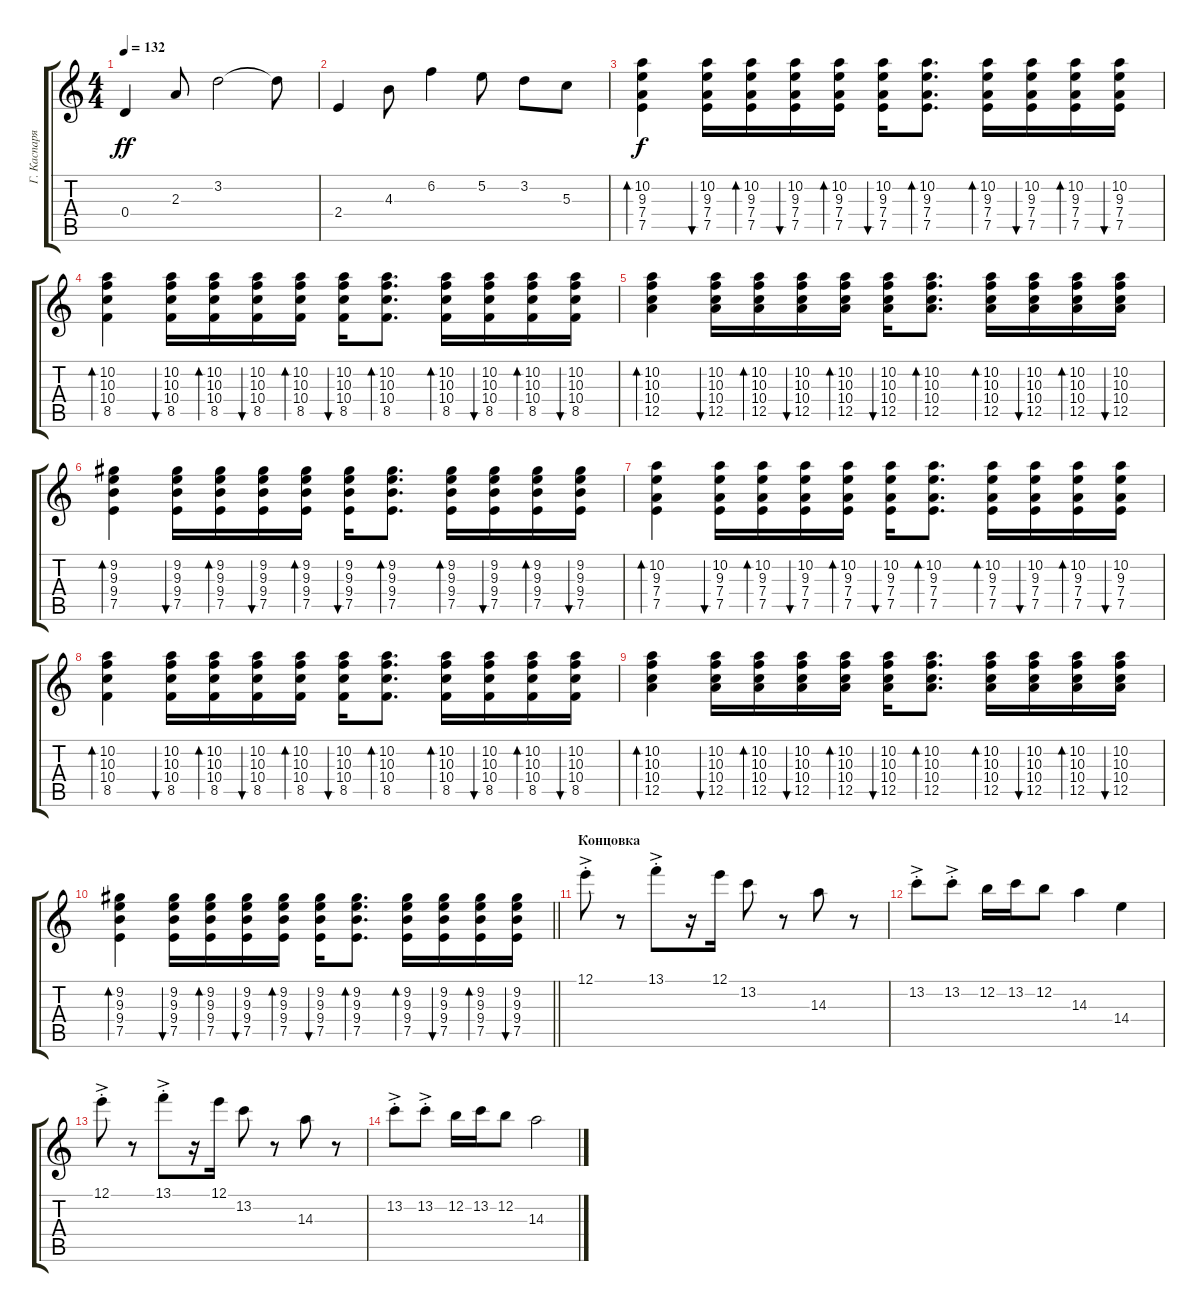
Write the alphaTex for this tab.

\track ("Г. Каспарян" "Г. Каспаря") {instrument overdrivenguitar}
\staff {score tabs}
\tuning (E4 B3 G3 D3 A2 E2) {hide}
\ts (4 4)
\tempo 132
\clef g2
\ks c
0.4.4{dy ff} 2.3.8 3.2.2 3.2{t}.8 |
2.4.4 4.3.8 6.2.4 5.2.8 3.2.8 5.3.8 |
(10.2 9.3 7.4 7.5).4{bd 60 dy f} (10.2 9.3 7.4 7.5).16{bu 30} (10.2 9.3 7.4 7.5).16{bd 30} (10.2 9.3 7.4 7.5).16{bu 30} (10.2 9.3 7.4 7.5).16{bd 30} (10.2 9.3 7.4 7.5).16{bu 30} (10.2 9.3 7.4 7.5).8{d bd 30} (10.2 9.3 7.4 7.5).16{bd 30} (10.2 9.3 7.4 7.5).16{bu 30} (10.2 9.3 7.4 7.5).16{bd 30} (10.2 9.3 7.4 7.5).16{bu 30} |
(10.2 10.3 10.4 8.5).4{bd 60} (10.2 10.3 10.4 8.5).16{bu 30} (10.2 10.3 10.4 8.5).16{bd 30} (10.2 10.3 10.4 8.5).16{bu 30} (10.2 10.3 10.4 8.5).16{bd 30} (10.2 10.3 10.4 8.5).16{bu 30} (10.2 10.3 10.4 8.5).8{d bd 30} (10.2 10.3 10.4 8.5).16{bd 30} (10.2 10.3 10.4 8.5).16{bu 30} (10.2 10.3 10.4 8.5).16{bd 30} (10.2 10.3 10.4 8.5).16{bu 30} |
(10.2 10.3 10.4 12.5).4{bd 60} (10.2 10.3 10.4 12.5).16{bu 30} (10.2 10.3 10.4 12.5).16{bd 30} (10.2 10.3 10.4 12.5).16{bu 30} (10.2 10.3 10.4 12.5).16{bd 30} (10.2 10.3 10.4 12.5).16{bu 30} (10.2 10.3 10.4 12.5).8{d bd 30} (10.2 10.3 10.4 12.5).16{bd 30} (10.2 10.3 10.4 12.5).16{bu 30} (10.2 10.3 10.4 12.5).16{bd 30} (10.2 10.3 10.4 12.5).16{bu 30} |
(9.2 9.3 9.4 7.5).4{bd 60} (9.2 9.3 9.4 7.5).16{bu 30} (9.2 9.3 9.4 7.5).16{bd 30} (9.2 9.3 9.4 7.5).16{bu 30} (9.2 9.3 9.4 7.5).16{bd 30} (9.2 9.3 9.4 7.5).16{bu 30} (9.2 9.3 9.4 7.5).8{d bd 30} (9.2 9.3 9.4 7.5).16{bd 30} (9.2 9.3 9.4 7.5).16{bu 30} (9.2 9.3 9.4 7.5).16{bd 30} (9.2 9.3 9.4 7.5).16{bu 30} |
(10.2 9.3 7.4 7.5).4{bd 60} (10.2 9.3 7.4 7.5).16{bu 30} (10.2 9.3 7.4 7.5).16{bd 30} (10.2 9.3 7.4 7.5).16{bu 30} (10.2 9.3 7.4 7.5).16{bd 30} (10.2 9.3 7.4 7.5).16{bu 30} (10.2 9.3 7.4 7.5).8{d bd 30} (10.2 9.3 7.4 7.5).16{bd 30} (10.2 9.3 7.4 7.5).16{bu 30} (10.2 9.3 7.4 7.5).16{bd 30} (10.2 9.3 7.4 7.5).16{bu 30} |
(10.2 10.3 10.4 8.5).4{bd 60} (10.2 10.3 10.4 8.5).16{bu 30} (10.2 10.3 10.4 8.5).16{bd 30} (10.2 10.3 10.4 8.5).16{bu 30} (10.2 10.3 10.4 8.5).16{bd 30} (10.2 10.3 10.4 8.5).16{bu 30} (10.2 10.3 10.4 8.5).8{d bd 30} (10.2 10.3 10.4 8.5).16{bd 30} (10.2 10.3 10.4 8.5).16{bu 30} (10.2 10.3 10.4 8.5).16{bd 30} (10.2 10.3 10.4 8.5).16{bu 30} |
(10.2 10.3 10.4 12.5).4{bd 60} (10.2 10.3 10.4 12.5).16{bu 30} (10.2 10.3 10.4 12.5).16{bd 30} (10.2 10.3 10.4 12.5).16{bu 30} (10.2 10.3 10.4 12.5).16{bd 30} (10.2 10.3 10.4 12.5).16{bu 30} (10.2 10.3 10.4 12.5).8{d bd 30} (10.2 10.3 10.4 12.5).16{bd 30} (10.2 10.3 10.4 12.5).16{bu 30} (10.2 10.3 10.4 12.5).16{bd 30} (10.2 10.3 10.4 12.5).16{bu 30} |
\barLineRight lightlight
(9.2 9.3 9.4 7.5).4{bd 60} (9.2 9.3 9.4 7.5).16{bu 30} (9.2 9.3 9.4 7.5).16{bd 30} (9.2 9.3 9.4 7.5).16{bu 30} (9.2 9.3 9.4 7.5).16{bd 30} (9.2 9.3 9.4 7.5).16{bu 30} (9.2 9.3 9.4 7.5).8{d bd 30} (9.2 9.3 9.4 7.5).16{bd 30} (9.2 9.3 9.4 7.5).16{bu 30} (9.2 9.3 9.4 7.5).16{bd 30} (9.2 9.3 9.4 7.5).16{bu 30} |
\section ("" "Концовка")
12.1{ac st}.8 r.8 13.1{ac st}.8 r.16 12.1.16 13.2.8 r.8 14.3.8 r.8 |
13.2{ac st}.8 13.2{ac st}.8 12.2.16 13.2.16 12.2.8 14.3.4 14.4.4 |
12.1{ac st}.8 r.8 13.1{ac st}.8 r.16 12.1.16 13.2.8 r.8 14.3.8 r.8 |
13.2{ac st}.8 13.2{ac st}.8 12.2.16 13.2.16 12.2.8 14.3.2
